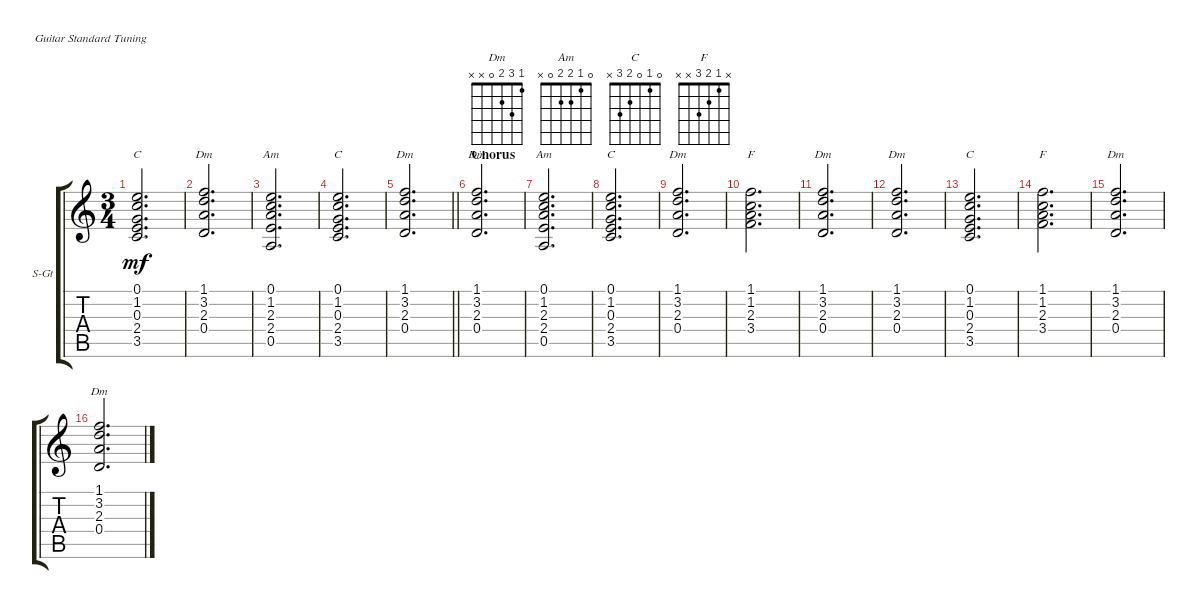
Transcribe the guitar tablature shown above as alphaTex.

\defaultSystemsLayout 4
\bracketExtendMode groupsimilarinstruments
\firstSystemTrackNameOrientation horizontal
\otherSystemsTrackNameOrientation horizontal
\track ("Chords" "S-Gt") {instrument acousticguitarsteel}
\staff {score tabs}
\tuning (E4 B3 G3 D3 A2 E2)
\chord ("Dm" 1 3 2 0 x x)
\chord ("Am" 0 1 2 2 0 x)
\chord ("C" 0 1 0 2 3 x)
\chord ("F" x 1 2 3 x x)
\ts (3 4)
\tempo (120 hide)
\clef g2
\scale
0.333333
\ks c
(3.5 2.4 0.3 1.2 0.1).2{d ch "C" dy mf} |
\scale
0.333333 (0.4 2.3 3.2 1.1).2{d ch "Dm"} |
\scale
0.333333 (0.5 2.4 2.3 1.2 0.1).2{d ch "Am"} |
\scale
0.333333 (3.5 2.4 0.3 1.2 0.1).2{d ch "C"} |
\barLineRight lightlight
(0.4 2.3 3.2 1.1).2{d ch "Dm"} |
\section ("" "Chorus")
(0.4 2.3 3.2 1.1).2{d ch "Dm"} |
(0.5 2.4 2.3 1.2 0.1).2{d ch "Am"} |
(3.5 2.4 0.3 1.2 0.1).2{d ch "C"} |
(0.4 2.3 3.2 1.1).2{d ch "Dm"} |
(3.4 2.3 1.2 1.1).2{d ch "F"} |
(0.4 2.3 3.2 1.1).2{d ch "Dm"} |
(0.4 2.3 3.2 1.1).2{d ch "Dm"} |
(3.5 2.4 0.3 1.2 0.1).2{d ch "C"} |
(3.4 2.3 1.2 1.1).2{d ch "F"} |
(0.4 2.3 3.2 1.1).2{d ch "Dm"} |
(0.4 2.3 3.2 1.1).2{d ch "Dm"}
